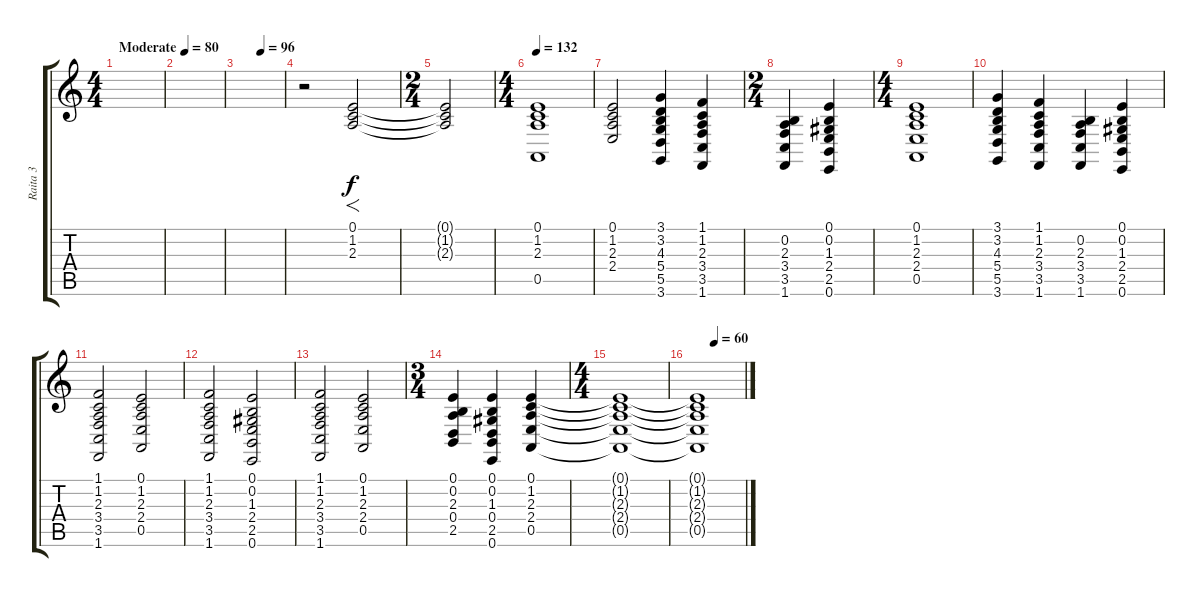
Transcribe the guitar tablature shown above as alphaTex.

\track ("Raita 3" "Raita 3") {instrument synthstrings1}
\staff {score tabs}
\tuning (E4 B3 G3 D3 A2 E2) {hide}
\ts (4 4)
\tempo (80 "Moderate")
\clef g2
\ks aminor
|
|
\tempo (96 0.5)
|
r.2 (0.1 1.2 2.3).2{f} |
\ts (2 4)
(0.1{t} 1.2{t} 2.3{t}).2 |
\ts (4 4)
\tempo 132
(0.1 1.2 2.3 0.5).1 |
(0.1 1.2 2.3 2.4).2 (3.1 3.2 4.3 5.4 5.5 3.6).4 (1.1 1.2 2.3 3.4 3.5 1.6).4 |
\ts (2 4)
(0.2 2.3 3.4 3.5 1.6).4 (0.1 0.2 1.3 2.4 2.5 0.6).4 |
\ts (4 4)
(0.1 1.2 2.3 2.4 0.5).1 |
(3.1 3.2 4.3 5.4 5.5 3.6).4 (1.1 1.2 2.3 3.4 3.5 1.6).4 (0.2 2.3 3.4 3.5 1.6).4 (0.1 0.2 1.3 2.4 2.5 0.6).4 |
(1.1 1.2 2.3 3.4 3.5 1.6).2 (0.1 1.2 2.3 2.4 0.5).2 |
(1.1 1.2 2.3 3.4 3.5 1.6).2 (0.1 0.2 1.3 2.4 2.5 0.6).2 |
(1.1 1.2 2.3 3.4 3.5 1.6).2 (0.1 1.2 2.3 2.4 0.5).2 |
\ts (3 4)
(0.1 0.2 2.3 0.4 2.5).4 (0.1 0.2 1.3 0.4 2.5 0.6).4 (0.1 1.2 2.3 2.4 0.5).4 |
\ts (4 4)
(0.1{t} 1.2{t} 2.3{t} 2.4{t} 0.5{t}).1 |
\tempo (60 0.375)
(0.1{t} 1.2{t} 2.3{t} 2.4{t} 0.5{t}).1
